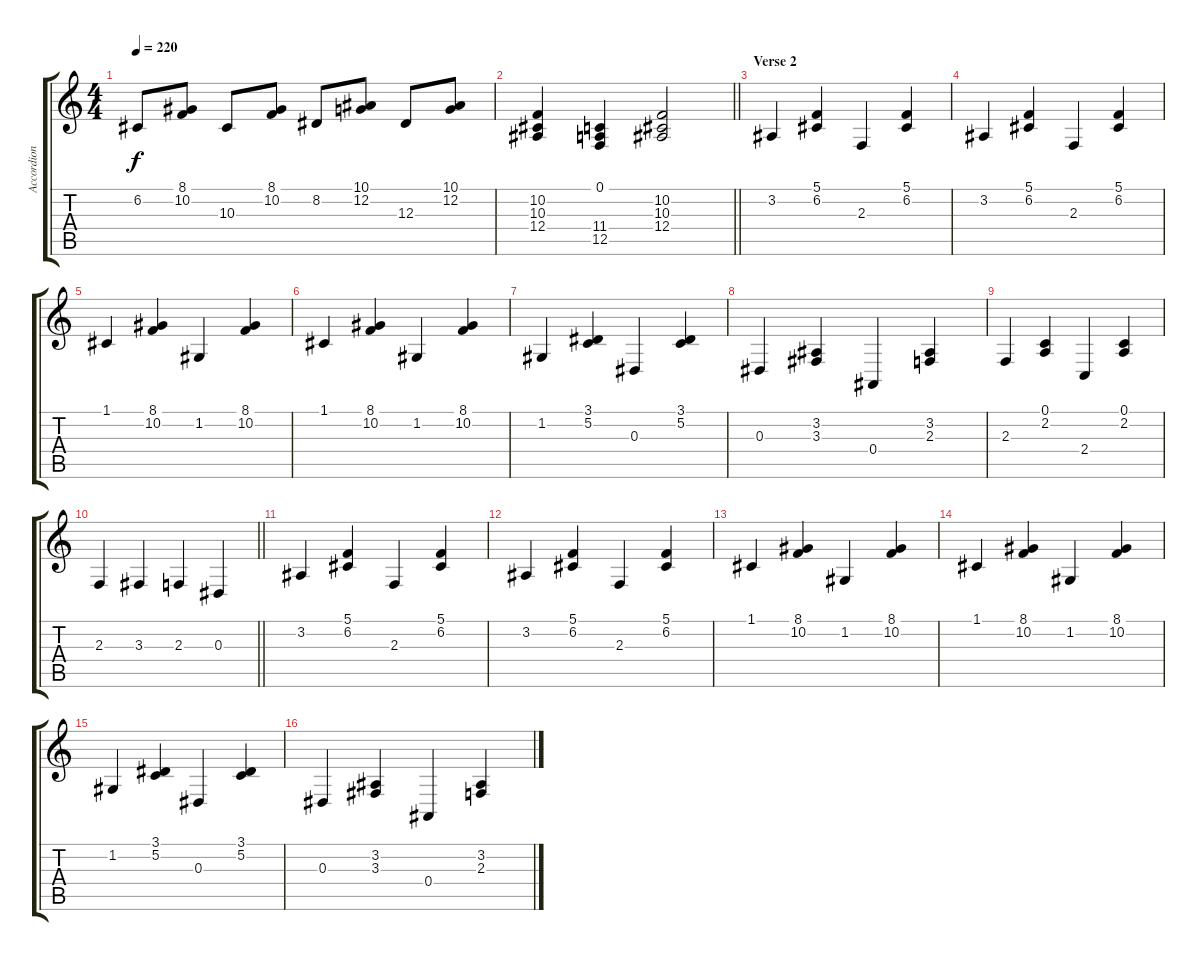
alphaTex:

\track ("Accordion LH" "Accordion ") {instrument accordion}
\staff {score tabs}
\tuning (C4 G3 Eb3 Bb2 F2 C2) {hide}
\ts (4 4)
\tempo 220
\clef g2
\ks c
6.2.8{dy f} (8.1 10.2).8 10.3.8 (8.1 10.2).8 8.2.8 (10.1 12.2).8 12.3.8 (10.1 12.2).8 |
\barLineRight lightlight
(10.2 10.3 12.4).4 (0.1 11.4 12.5).4 (10.2 10.3 12.4).2 |
\section ("" "Verse 2")
3.2.4 (5.1 6.2).4 2.3.4 (5.1 6.2).4 |
3.2.4 (5.1 6.2).4 2.3.4 (5.1 6.2).4 |
1.1.4 (8.1 10.2).4 1.2.4 (8.1 10.2).4 |
1.1.4 (8.1 10.2).4 1.2.4 (8.1 10.2).4 |
1.2.4 (3.1 5.2).4 0.3.4 (3.1 5.2).4 |
0.3.4 (3.2 3.3).4 0.4.4 (3.2 2.3).4 |
2.3.4 (0.1 2.2).4 2.4.4 (0.1 2.2).4 |
\barLineRight lightlight
2.3.4 3.3.4 2.3.4 0.3.4 |
3.2.4 (5.1 6.2).4 2.3.4 (5.1 6.2).4 |
3.2.4 (5.1 6.2).4 2.3.4 (5.1 6.2).4 |
1.1.4 (8.1 10.2).4 1.2.4 (8.1 10.2).4 |
1.1.4 (8.1 10.2).4 1.2.4 (8.1 10.2).4 |
1.2.4 (3.1 5.2).4 0.3.4 (3.1 5.2).4 |
0.3.4 (3.2 3.3).4 0.4.4 (3.2 2.3).4
